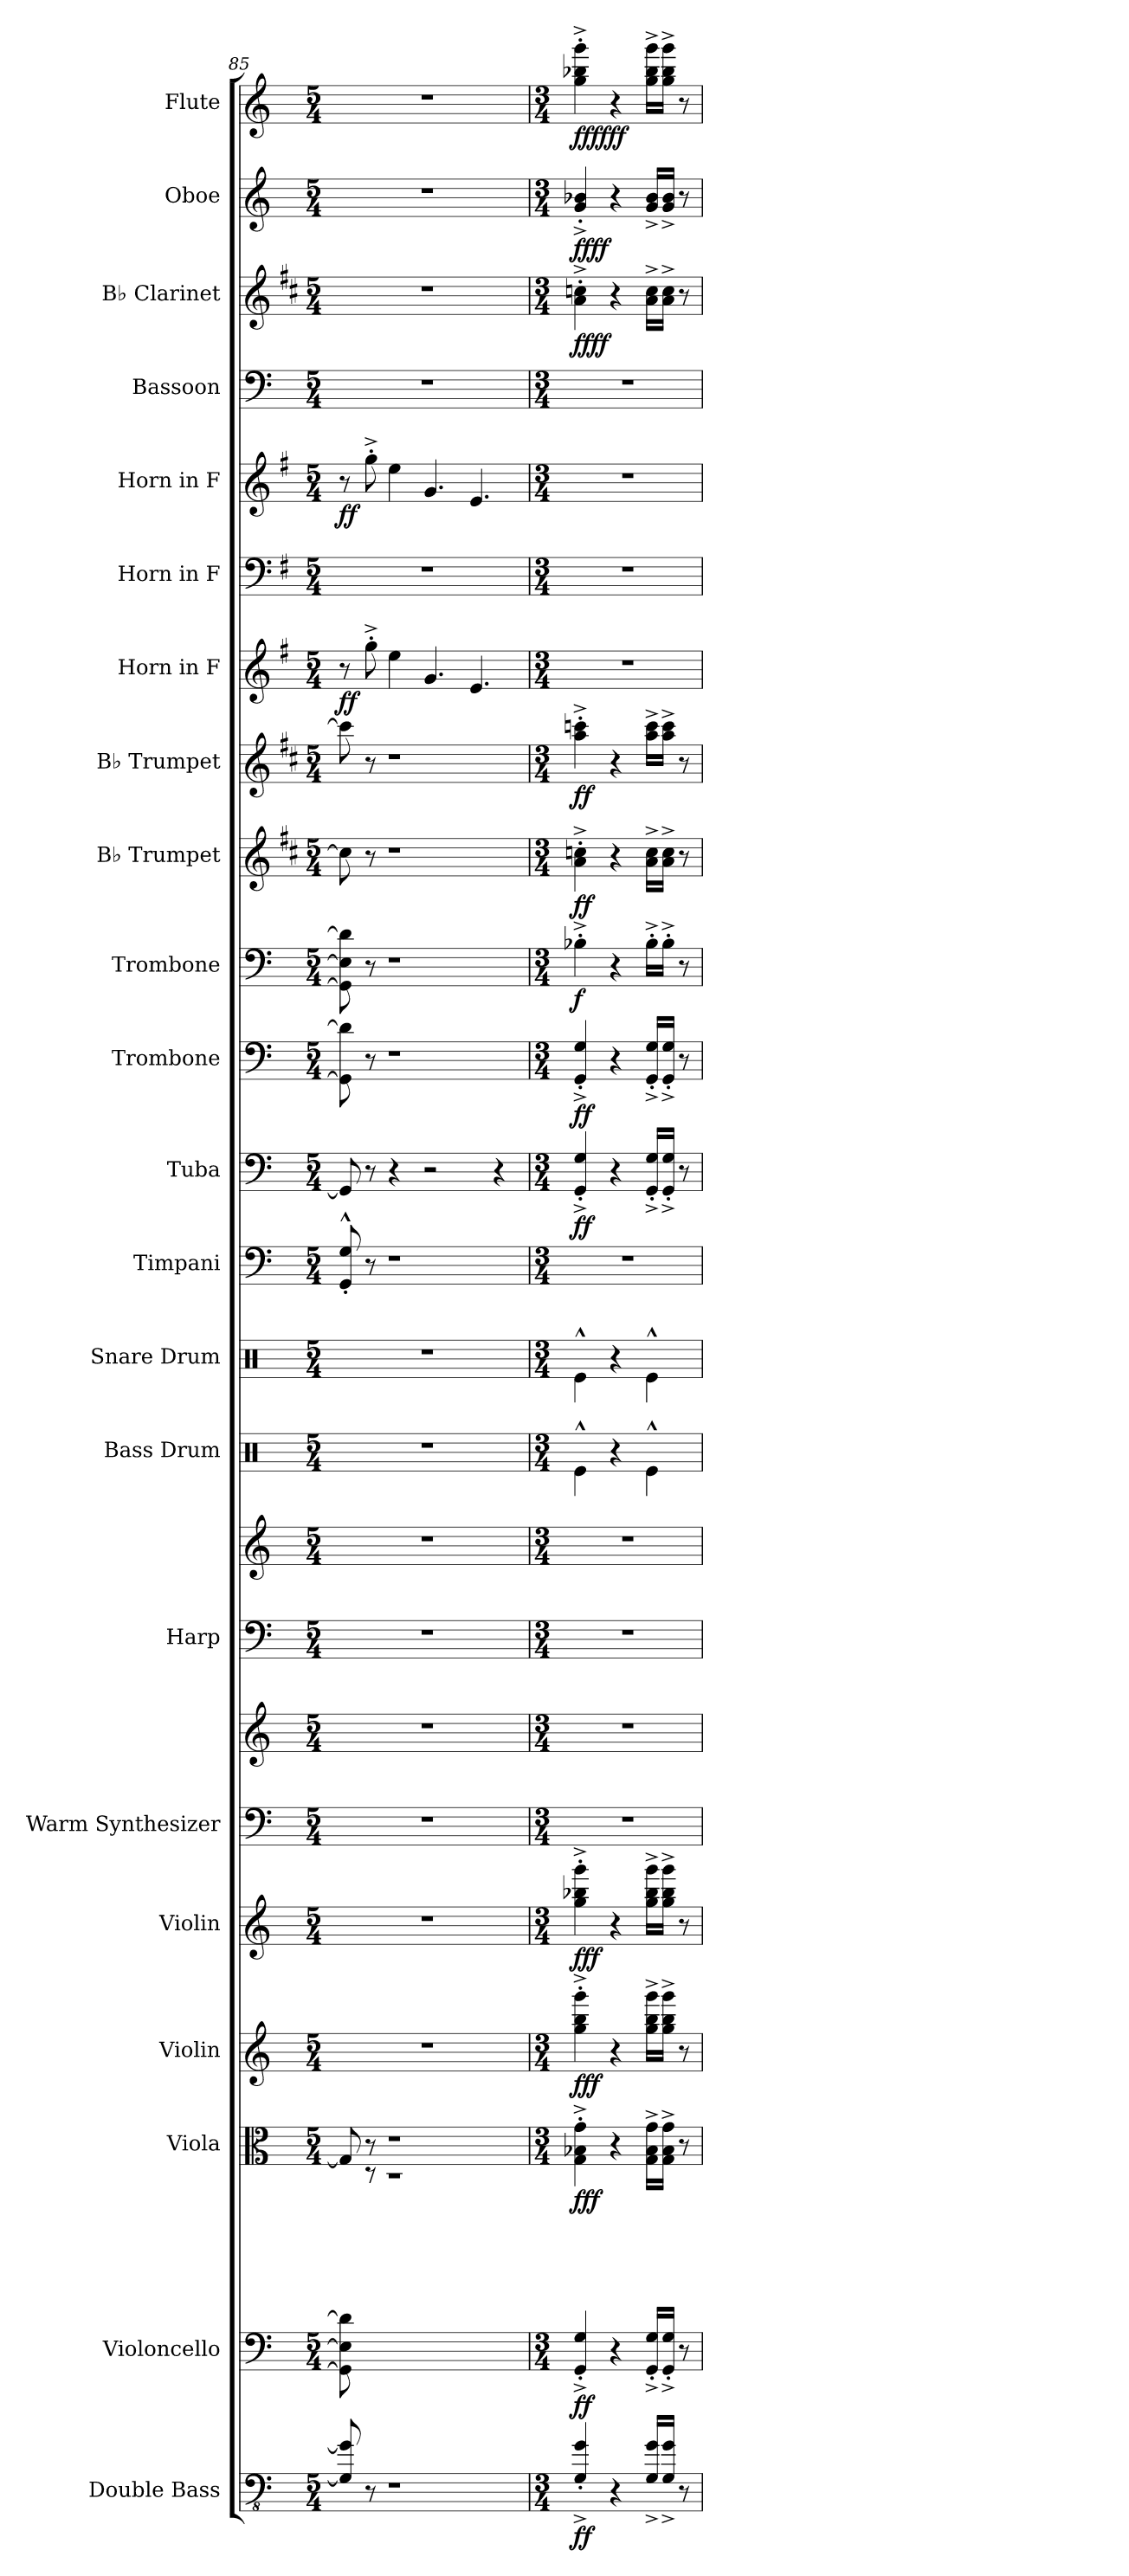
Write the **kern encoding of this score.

**kern	**dynam	**kern	**dynam	**kern	**dynam	**kern	**dynam	**kern	**dynam	**kern	**kern	**kern	**kern	**kern	**kern	**kern	**kern	**dynam	**kern	**dynam	**kern	**dynam	**kern	**dynam	**kern	**dynam	**kern	**dynam	**kern	**kern	**dynam	**kern	**kern	**dynam	**kern	**dynam	**kern	**dynam
*part22	*part22	*part21	*part21	*part20	*part20	*part19	*part19	*part18	*part18	*part17	*part17	*part16	*part16	*part15	*part14	*part13	*part12	*part12	*part11	*part11	*part10	*part10	*part9	*part9	*part8	*part8	*part7	*part7	*part6	*part5	*part5	*part4	*part3	*part3	*part2	*part2	*part1	*part1
*staff24	*staff24	*staff23	*staff23	*staff22	*staff22	*staff21	*staff21	*staff20	*staff20	*staff19	*staff18	*staff17	*staff16	*staff15	*staff14	*staff13	*staff12	*staff12	*staff11	*staff11	*staff10	*staff10	*staff9	*staff9	*staff8	*staff8	*staff7	*staff7	*staff6	*staff5	*staff5	*staff4	*staff3	*staff3	*staff2	*staff2	*staff1	*staff1
*I"Double Bass	*	*I"Violoncello	*	*I"Viola	*	*I"Violin	*	*I"Violin	*	*I"Warm Synthesizer	*	*I"Harp	*	*I"Bass Drum	*I"Snare Drum	*I"Timpani	*I"Tuba	*	*I"Trombone	*	*I"Trombone	*	*I"B♭ Trumpet	*	*I"B♭ Trumpet	*	*I"Horn in F	*	*I"Horn in F	*I"Horn in F	*	*I"Bassoon	*I"B♭ Clarinet	*	*I"Oboe	*	*I"Flute	*
*I'Db.	*	*I'Vc.	*	*I'Vla.	*	*I'Vln.	*	*I'Vln.	*	*I'Synth.	*	*I'Hrp.	*	*I'B. Dr.	*I'Sn. Dr.	*I'Timp.	*I'Tba.	*	*I'Tbn.	*	*I'Tbn.	*	*I'B♭ Tpt.	*	*I'B♭ Tpt.	*	*	*	*	*	*	*I'Bsn.	*I'B♭ Cl.	*	*I'Ob.	*	*I'Fl.	*
*clefFv4	*	*clefF4	*	*clefC3	*	*clefG2	*	*clefG2	*	*clefF4	*clefG2	*clefF4	*clefG2	*clefX	*clefX	*clefF4	*clefF4	*	*clefF4	*	*clefF4	*	*clefG2	*	*clefG2	*	*clefG2	*	*clefF4	*clefG2	*	*clefF4	*clefG2	*	*clefG2	*	*clefG2	*
*ITrd7c12	*	*	*	*	*	*	*	*	*	*	*	*	*	*	*	*	*	*	*	*	*	*	*ITrd1c2	*	*ITrd1c2	*	*ITrd4c7	*	*ITrd4c7	*ITrd4c7	*	*	*ITrd1c2	*	*	*	*	*
*k[]	*	*k[]	*	*k[]	*	*k[]	*	*k[]	*	*k[]	*k[]	*k[]	*k[]	*k[]	*k[]	*k[]	*k[]	*	*k[]	*	*k[]	*	*k[]	*	*k[]	*	*k[]	*	*k[]	*k[]	*	*k[]	*k[]	*	*k[]	*	*k[]	*
*M5/4	*	*M5/4	*	*M5/4	*	*M5/4	*	*M5/4	*	*M5/4	*M5/4	*M5/4	*M5/4	*M5/4	*M5/4	*M5/4	*M5/4	*	*M5/4	*	*M5/4	*	*M5/4	*	*M5/4	*	*M5/4	*	*M5/4	*M5/4	*	*M5/4	*M5/4	*	*M5/4	*	*M5/4	*
=85	=85	=85	=85	=85	=85	=85	=85	=85	=85	=85	=85	=85	=85	=85	=85	=85	=85	=85	=85	=85	=85	=85	=85	=85	=85	=85	=85	=85	=85	=85	=85	=85	=85	=85	=85	=85	=85	=85
!	!	!	!	!	!	!	!	!	!	!	!	!	!	!	!	!	!	!	!	!	!	!	!	!	!	!	!	!LO:DY:b	!	!	!LO:DY:b	!	!	!	!	!	!	!
8GGG/] 8GG/]	.	8GG\] 8E-\] 8d\]	.	8G/]	.	4%5r	.	4%5r	.	4%5r	4%5r	4%5r	4%5r	4%5r	4%5r	8GG/^^' 8G/^^'	8GG/]	.	8GG\] 8d\]	.	8GG\] 8E-\] 8d\]	.	8b-\]	.	8bb-\]	.	8r	ff	4%5r	8r	ff	4%5r	4%5r	.	4%5r	.	4%5r	.
8r	.	8rggggg	.	8r	.	.	.	.	.	.	.	.	.	.	.	8r	8r	.	8r	.	8r	.	8r	.	8r	.	8cc^'\	.	.	8cc^'\	.	.	.	.	.	.	.	.
1r	.	1rggggg	.	1r	.	.	.	.	.	.	.	.	.	.	.	1r	4r	.	1r	.	1r	.	1r	.	1r	.	4a\	.	.	4a\	.	.	.	.	.	.	.	.
.	.	.	.	.	.	.	.	.	.	.	.	.	.	.	.	.	2r	.	.	.	.	.	.	.	.	.	4.c/	.	.	4.c/	.	.	.	.	.	.	.	.
.	.	.	.	.	.	.	.	.	.	.	.	.	.	.	.	.	.	.	.	.	.	.	.	.	.	.	4.A/	.	.	4.A/	.	.	.	.	.	.	.	.
.	.	.	.	.	.	.	.	.	.	.	.	.	.	.	.	.	4r	.	.	.	.	.	.	.	.	.	.	.	.	.	.	.	.	.	.	.	.	.
=86	=86	=86	=86	=86	=86	=86	=86	=86	=86	=86	=86	=86	=86	=86	=86	=86	=86	=86	=86	=86	=86	=86	=86	=86	=86	=86	=86	=86	=86	=86	=86	=86	=86	=86	=86	=86	=86	=86
*M3/4	*	*M3/4	*	*M3/4	*	*M3/4	*	*M3/4	*	*M3/4	*M3/4	*M3/4	*M3/4	*M3/4	*M3/4	*M3/4	*M3/4	*	*M3/4	*	*M3/4	*	*M3/4	*	*M3/4	*	*M3/4	*	*M3/4	*M3/4	*	*M3/4	*M3/4	*	*M3/4	*	*M3/4	*
!	!LO:DY:b	!	!	!	!	!	!	!	!	!	!	!	!	!	!	!	!	!	!	!	!	!	!	!	!	!	!	!	!	!	!	!	!	!	!	!	!	!
!	!LO:DY:n=1:b	!	!LO:DY:b	!	!	!	!	!	!	!	!	!	!	!	!	!	!	!	!	!	!	!	!	!	!	!	!	!	!	!	!	!	!	!	!	!	!	!
!	!	!	!LO:DY:n=1:b	!	!LO:DY:b	!	!	!	!	!	!	!	!	!	!	!	!	!	!	!	!	!	!	!	!	!	!	!	!	!	!	!	!	!	!	!	!	!
!	!	!	!	!	!LO:DY:n=1:b	!	!	!	!	!	!	!	!	!	!	!	!	!	!	!	!	!	!	!	!	!	!	!	!	!	!	!	!	!	!	!	!	!
!	!	!	!	!	!LO:DY:n=2:b	!	!LO:DY:b	!	!	!	!	!	!	!	!	!	!	!	!	!	!	!	!	!	!	!	!	!	!	!	!	!	!	!	!	!	!	!
!	!	!	!	!	!	!	!LO:DY:n=1:b	!	!	!	!	!	!	!	!	!	!	!	!	!	!	!	!	!	!	!	!	!	!	!	!	!	!	!	!	!	!	!
!	!	!	!	!	!	!	!LO:DY:n=2:b	!	!LO:DY:b	!	!	!	!	!	!	!	!	!	!	!	!	!	!	!	!	!	!	!	!	!	!	!	!	!	!	!	!	!
!	!	!	!	!	!	!	!	!	!LO:DY:n=1:b	!	!	!	!	!	!	!	!	!	!	!	!	!	!	!	!	!	!	!	!	!	!	!	!	!	!	!	!	!
!	!	!	!	!	!	!	!	!	!LO:DY:n=2:b	!	!	!	!	!	!	!	!	!LO:DY:b	!	!	!	!	!	!	!	!	!	!	!	!	!	!	!	!	!	!	!	!
!	!	!	!	!	!	!	!	!	!	!	!	!	!	!	!	!	!	!LO:DY:n=1:b	!	!LO:DY:b	!	!	!	!	!	!	!	!	!	!	!	!	!	!	!	!	!	!
!	!	!	!	!	!	!	!	!	!	!	!	!	!	!	!	!	!	!	!	!LO:DY:n=1:b	!	!LO:DY:b	!	!LO:DY:b	!	!	!	!	!	!	!	!	!	!	!	!	!	!
!	!	!	!	!	!	!	!	!	!	!	!	!	!	!	!	!	!	!	!	!	!	!	!	!LO:DY:n=1:b	!	!LO:DY:b	!	!	!	!	!	!	!	!	!	!	!	!
!	!	!	!	!	!	!	!	!	!	!	!	!	!	!	!	!	!	!	!	!	!	!	!	!	!	!LO:DY:n=1:b	!	!	!	!	!	!	!	!LO:DY:b	!	!	!	!
!	!	!	!	!	!	!	!	!	!	!	!	!	!	!	!	!	!	!	!	!	!	!	!	!	!	!	!	!	!	!	!	!	!	!LO:DY:n=1:b	!	!LO:DY:b	!	!
!	!	!	!	!	!	!	!	!	!	!	!	!	!	!	!	!	!	!	!	!	!	!	!	!	!	!	!	!	!	!	!	!	!	!	!	!LO:DY:n=1:b	!	!LO:DY:b
!	!	!	!	!	!	!	!	!	!	!	!	!	!	!	!	!	!	!	!	!	!	!	!	!	!	!	!	!	!	!	!	!	!	!	!	!	!	!LO:DY:n=1:b
!	!	!	!	!	!	!	!	!	!	!	!	!	!	!	!	!	!	!	!	!	!	!	!	!	!	!	!	!	!	!	!	!	!	!	!	!	!	!LO:DY:n=2:b
4GGG/^' 4GG/^'	f f	4GG/^' 4G/^'	f f	4G\^' 4B-X\^' 4g\^'	f f f	4gg\^' 4bb\^' 4ggg\^'	f f f	4gg\^' 4bb-X\^' 4ggg\^'	f f f	2.r	2.r	2.r	2.r	4Re^^\	4Re^^\	2.r	4GG/^' 4G/^'	f f	4GG/^' 4G/^'	f f	4B-X^'\	f	4g\^' 4b-X\^'	f f	4gg\^' 4bb-X\^'	f f	2.r	.	2.r	2.r	.	2.r	4g\^' 4b-X\^'	ff ff	4g/^' 4b-X/^'	ff ff	4gg\^' 4bb-X\^' 4ggg\^'	ff ff ff
4r	.	4r	.	4r	.	4r	.	4r	.	.	.	.	.	4r	4r	.	4r	.	4r	.	4r	.	4r	.	4r	.	.	.	.	.	.	.	4r	.	4r	.	4r	.
16GGG/^ 16GG/^LL	.	16GG/^' 16G/^'LL	.	16G\^ 16B-\^ 16g\^LL	.	16gg\^ 16bb\^ 16ggg\^LL	.	16gg\^ 16bb-\^ 16ggg\^LL	.	.	.	.	.	4Re^^\	4Re^^\	.	16GG/^' 16G/^'LL	.	16GG/^' 16G/^'LL	.	16B-^'\LL	.	16g\^ 16b-\^LL	.	16gg\^ 16bb-\^LL	.	.	.	.	.	.	.	16g\^ 16b-\^LL	.	16g/^ 16b-/^LL	.	16gg\^ 16bb-\^ 16ggg\^LL	.
16GGG/^ 16GG/^JJ	.	16GG/^' 16G/^'JJ	.	16G\^ 16B-\^ 16g\^JJ	.	16gg\^ 16bb\^ 16ggg\^JJ	.	16gg\^ 16bb-\^ 16ggg\^JJ	.	.	.	.	.	.	.	.	16GG/^' 16G/^'JJ	.	16GG/^' 16G/^'JJ	.	16B-^'\JJ	.	16g\^ 16b-\^JJ	.	16gg\^ 16bb-\^JJ	.	.	.	.	.	.	.	16g\^ 16b-\^JJ	.	16g/^ 16b-/^JJ	.	16gg\^ 16bb-\^ 16ggg\^JJ	.
8r	.	8r	.	8r	.	8r	.	8r	.	.	.	.	.	.	.	.	8r	.	8r	.	8r	.	8r	.	8r	.	.	.	.	.	.	.	8r	.	8r	.	8r	.
=	=	=	=	=	=	=	=	=	=	=	=	=	=	=	=	=	=	=	=	=	=	=	=	=	=	=	=	=	=	=	=	=	=	=	=	=	=	=
*-	*-	*-	*-	*-	*-	*-	*-	*-	*-	*-	*-	*-	*-	*-	*-	*-	*-	*-	*-	*-	*-	*-	*-	*-	*-	*-	*-	*-	*-	*-	*-	*-	*-	*-	*-	*-	*-	*-
